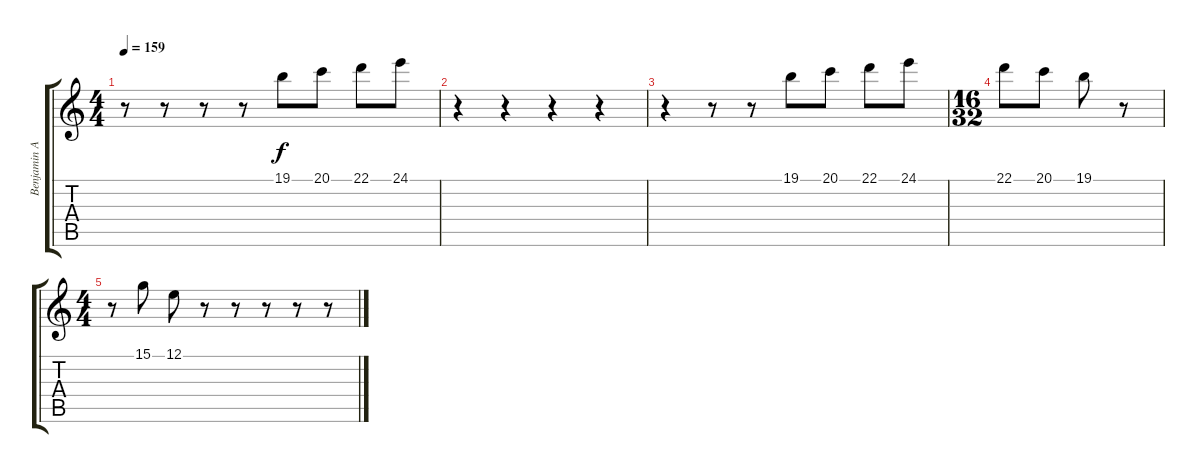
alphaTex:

\track ("Benjamin Andre (Square Lead)" "Benjamin A") {instrument lead1square}
\staff {score tabs}
\tuning (E4 B3 G3 D3 A2 E2) {hide}
\ts (4 4)
\tempo 159
\clef g2
\ks c
r.8{dy f} r.8 r.8 r.8 19.1.8 20.1.8 22.1.8 24.1.8 |
r.4 r.4 r.4 r.4 |
r.4 r.8 r.8 19.1.8 20.1.8 22.1.8 24.1.8 |
\ts (16 32)
22.1.8 20.1.8 19.1.8 r.8 |
\ts (4 4)
r.8 15.1.8 12.1.8 r.8 r.8 r.8 r.8 r.8
